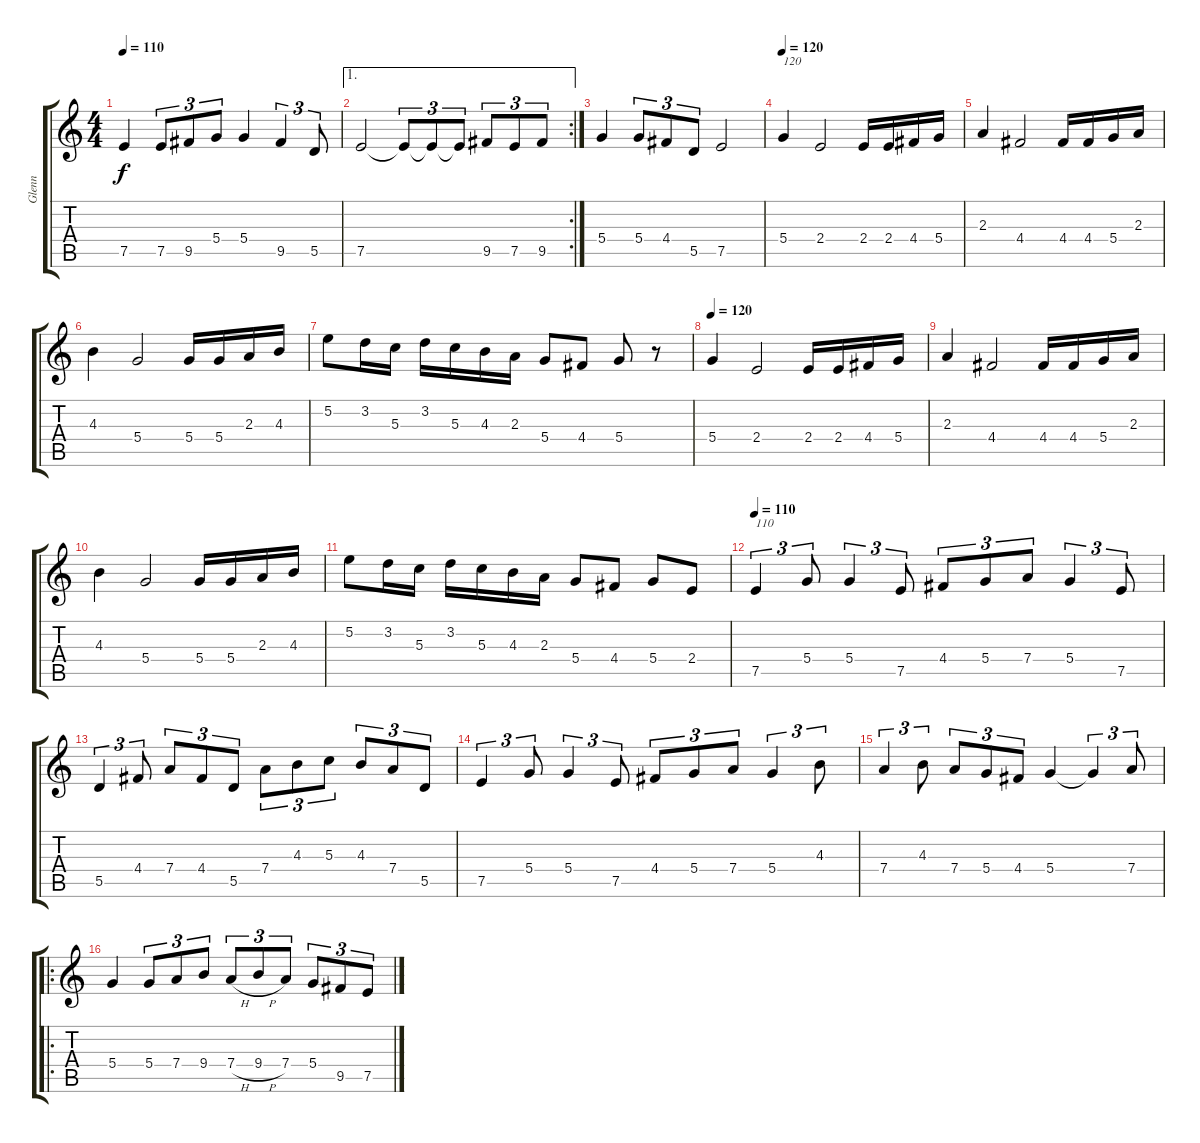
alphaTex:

\track ("Glenn " "Glenn ") {instrument distortionguitar}
\staff {score tabs}
\tuning (E4 B3 G3 D3 A2 E2) {hide}
\ts (4 4)
\tempo 110
\clef g2
\ks c
7.5.4{dy f} 7.5.8{tu (3 2)} 9.5.8{tu (3 2)} 5.4.8{tu (3 2)} 5.4.4 9.5.4{tu (3 2)} 5.5.8{tu (3 2)} |
\ae 1
\rc 2
7.5.2 7.5{t}.8{tu (3 2)} 7.5{t}.8{tu (3 2)} 7.5{t}.8{tu (3 2)} 9.5.8{tu (3 2)} 7.5.8{tu (3 2)} 9.5.8{tu (3 2)} |
5.4.4 5.4.8{tu (3 2)} 4.4.8{tu (3 2)} 5.5.8{tu (3 2)} 7.5.2 |
\tempo 120
5.4.4{txt "120"} 2.4.2 2.4.16 2.4.16 4.4.16 5.4.16 |
2.3.4 4.4.2 4.4.16 4.4.16 5.4.16 2.3.16 |
4.3.4 5.4.2 5.4.16 5.4.16 2.3.16 4.3.16 |
5.2.8 3.2.16 5.3.16 3.2.16 5.3.16 4.3.16 2.3.16 5.4.8 4.4.8 5.4.8 r.8 |
\tempo 120
5.4.4 2.4.2 2.4.16 2.4.16 4.4.16 5.4.16 |
2.3.4 4.4.2 4.4.16 4.4.16 5.4.16 2.3.16 |
4.3.4 5.4.2 5.4.16 5.4.16 2.3.16 4.3.16 |
5.2.8 3.2.16 5.3.16 3.2.16 5.3.16 4.3.16 2.3.16 5.4.8 4.4.8 5.4.8 2.4.8 |
\tempo 110
7.5.4{tu (3 2) txt "110"} 5.4.8{tu (3 2)} 5.4.4{tu (3 2)} 7.5.8{tu (3 2)} 4.4.8{tu (3 2)} 5.4.8{tu (3 2)} 7.4.8{tu (3 2)} 5.4.4{tu (3 2)} 7.5.8{tu (3 2)} |
5.5.4{tu (3 2)} 4.4.8{tu (3 2)} 7.4.8{tu (3 2)} 4.4.8{tu (3 2)} 5.5.8{tu (3 2)} 7.4.8{tu (3 2)} 4.3.8{tu (3 2)} 5.3.8{tu (3 2)} 4.3.8{tu (3 2)} 7.4.8{tu (3 2)} 5.5.8{tu (3 2)} |
7.5.4{tu (3 2)} 5.4.8{tu (3 2)} 5.4.4{tu (3 2)} 7.5.8{tu (3 2)} 4.4.8{tu (3 2)} 5.4.8{tu (3 2)} 7.4.8{tu (3 2)} 5.4.4{tu (3 2)} 4.3.8{tu (3 2)} |
7.4.4{tu (3 2)} 4.3.8{tu (3 2)} 7.4.8{tu (3 2)} 5.4.8{tu (3 2)} 4.4.8{tu (3 2)} 5.4.4 5.4{t}.4{tu (3 2)} 7.4.8{tu (3 2)} |
\ro
5.4.4 5.4.8{tu (3 2)} 7.4.8{tu (3 2)} 9.4.8{tu (3 2)} 7.4{h}.8{tu (3 2)} 9.4{h}.8{tu (3 2)} 7.4.8{tu (3 2)} 5.4.8{tu (3 2)} 9.5.8{tu (3 2)} 7.5.8{tu (3 2)}
